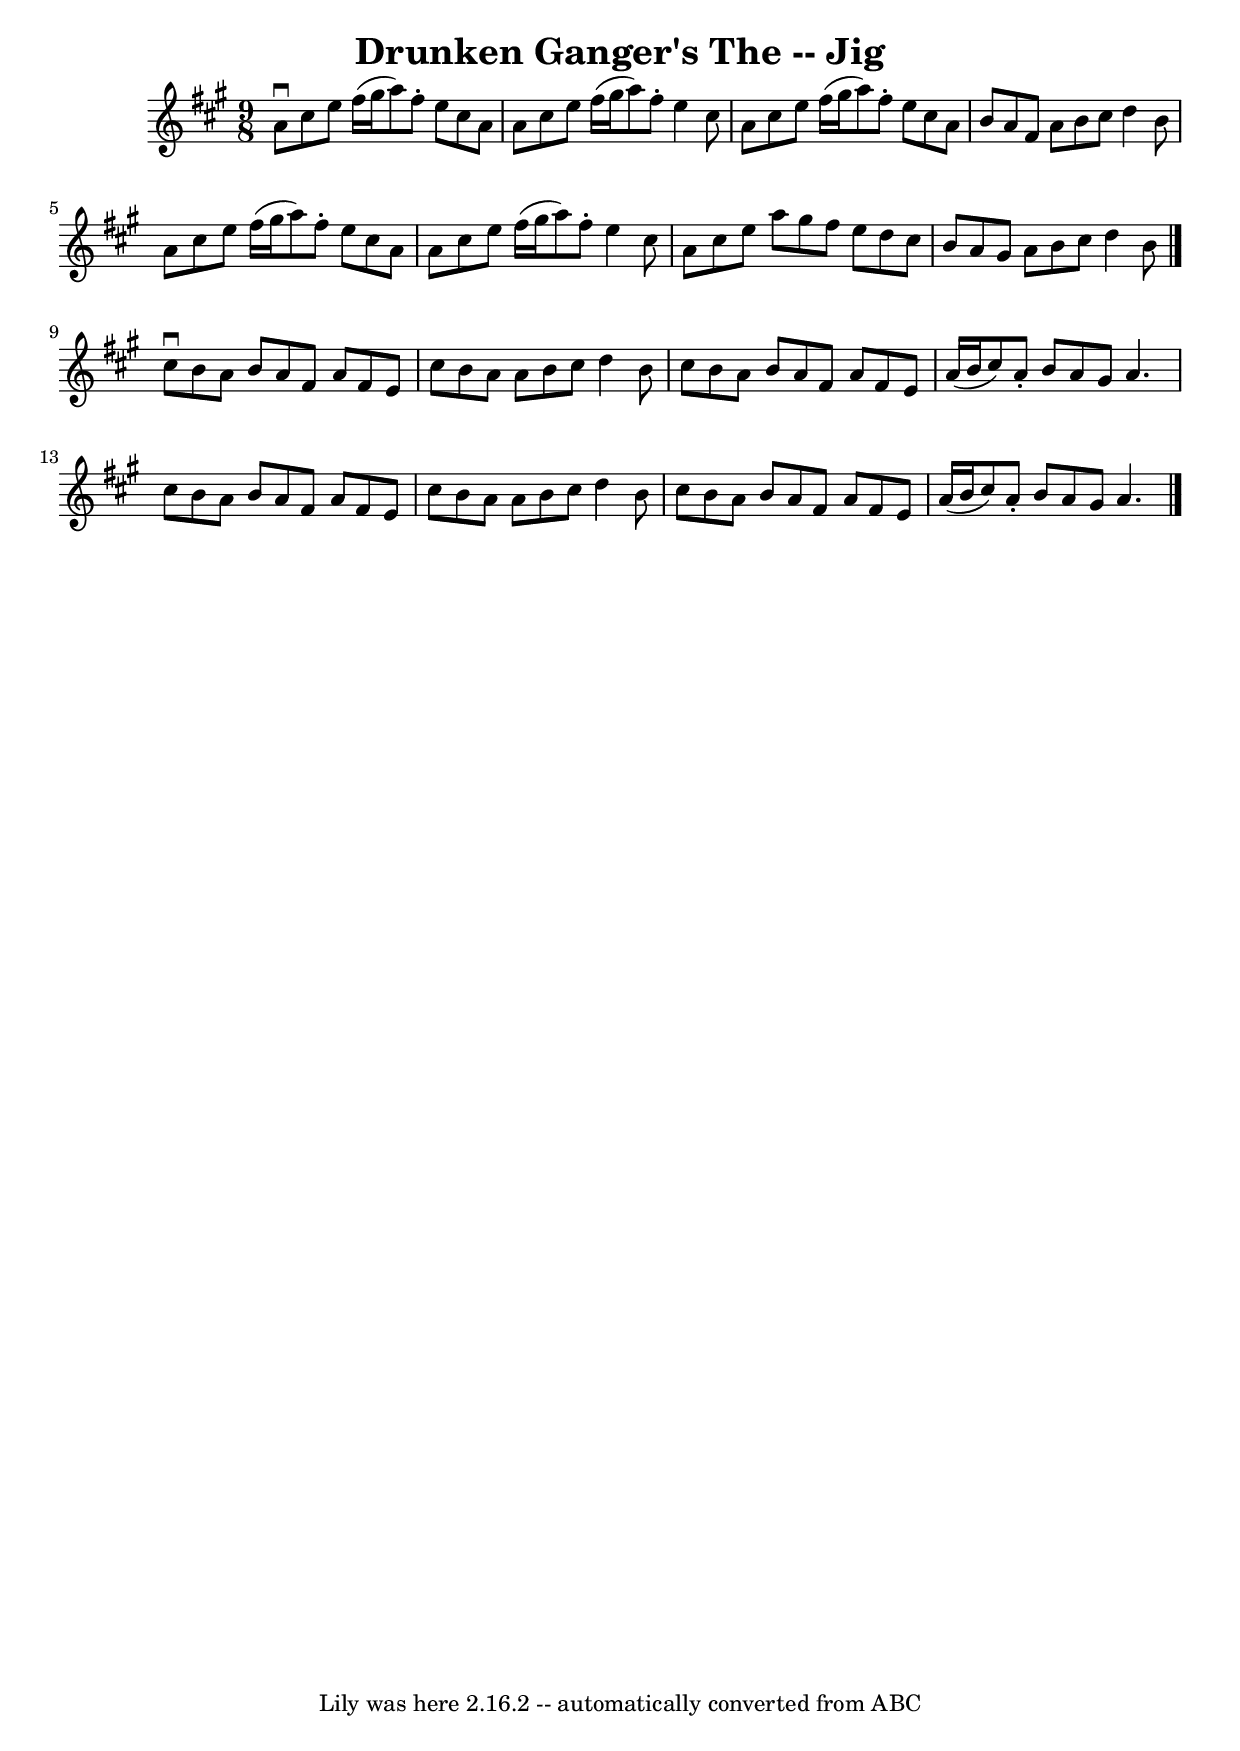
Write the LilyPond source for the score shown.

\version "2.16.2"
\include "Mammoth.ily"
\header {
  %% book = "Ryan's Mammoth Collection"
  crossRefNumber = "1"
  footnotes = ""
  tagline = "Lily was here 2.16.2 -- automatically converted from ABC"
  title = "Drunken Ganger's The -- Jig"

}
voicedefault =  {


  \time 9/8 
  \key a \major
  a'8^\downbow cis''8 e''8 fis''16 (gis''16 
  a''8) fis''8-. e''8 cis''8 a'8  |
  a'8 cis''8    
  e''8 fis''16 (gis''16 a''8) fis''8-. e''4 cis''8  |
  
  a'8 cis''8 e''8 fis''16 (gis''16 a''8) fis''8-. e''8    
  cis''8 a'8  |
  b'8 a'8 fis'8 a'8 b'8 cis''8 d''4   
  b'8  |
  a'8 cis''8 e''8 fis''16 (gis''16 a''8)   
  fis''8-. e''8 cis''8 a'8  |
  a'8 cis''8 e''8 fis''16 (gis''16 a''8) fis''8-. e''4 cis''8  |
  a'8 cis''8  
  e''8 a''8 gis''8 fis''8 e''8 d''8 cis''8  |
  b'8    
  a'8 gis'8 a'8 b'8 cis''8 d''4 b'8  \bar "|." cis''8^\downbow b'8 a'8 b'8 a'8 fis'8 a'8 fis'8 e'8  |
  
  cis''8 b'8 a'8 a'8 b'8 cis''8 d''4 b'8  |
  cis''8 
  b'8 a'8 b'8 a'8 fis'8 a'8 fis'8 e'8  |
  a'16 (
  b'16 cis''8) a'8-. b'8 a'8 gis'8 a'4.    |
  
  cis''8 b'8 a'8 b'8 a'8 fis'8 a'8 fis'8 e'8  |
  
  cis''8 b'8 a'8 a'8 b'8 cis''8 d''4 b'8  |
  cis''8  
  b'8 a'8 b'8 a'8 fis'8 a'8 fis'8 e'8  |
  a'16 (
  b'16 cis''8) a'8-. b'8 a'8 gis'8 a'4.    \bar "|."   

}

\score{
  <<

    \context Staff="default"
    {
      \voicedefault 
      
    }

  >>
  \layout {
    
  }
  \midi {
  }

}
